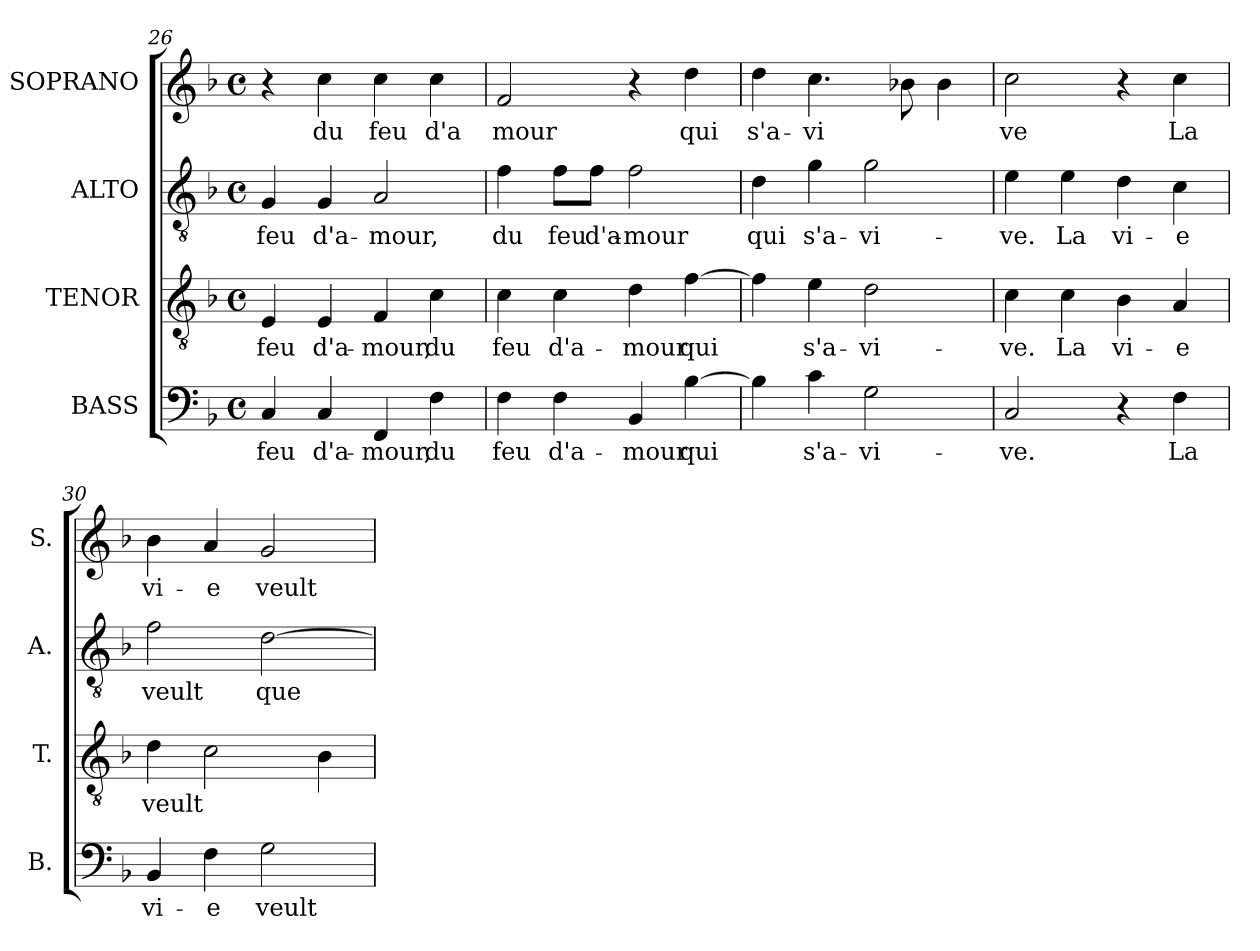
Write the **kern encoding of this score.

**kern	**text	**kern	**text	**kern	**text	**kern	**text
*part4	*part4	*part3	*part3	*part2	*part2	*part1	*part1
*staff4	*staff4	*staff3	*staff3	*staff2	*staff2	*staff1	*staff1
*I"BASS	*	*I"TENOR	*	*I"ALTO	*	*I"SOPRANO	*
*I'B.	*	*I'T.	*	*I'A.	*	*I'S.	*
*clefF4	*	*clefGv2	*	*clefGv2	*	*clefG2	*
*	*	*ITrd7c12	*	*	*	*	*
*k[b-]	*	*k[b-]	*	*k[b-]	*	*k[b-]	*
*F:	*	*F:	*	*F:	*	*F:	*
*M4/4	*	*M4/4	*	*M4/4	*	*M4/4	*
*met(c)	*	*met(c)	*	*met(c)	*	*met(c)	*
=26	=26	=26	=26	=26	=26	=26	=26
!	!LO:LY:b:color=#000000	!	!	!	!	!	!
!	!	!	!LO:LY:b:color=#000000	!	!	!	!
!	!	!	!	!	!LO:LY:b:color=#000000	!	!
4Ci/	feu	4EEi/	feu	4Gi/	feu	4r	.
!	!LO:LY:b:color=#000000	!	!	!	!	!	!
!	!	!	!LO:LY:b:color=#000000	!	!	!	!
!	!	!	!	!	!LO:LY:b:color=#000000	!	!
!	!	!	!	!	!	!	!LO:LY:b:color=#000000
4Ci/	d'a-	4EEi/	d'a-	4Gi/	d'a-	4cci\	du
!	!LO:LY:b:color=#000000	!	!	!	!	!	!
!	!	!	!LO:LY:b:color=#000000	!	!	!	!
!	!	!	!	!	!LO:LY:b:color=#000000	!	!
!	!	!	!	!	!	!	!LO:LY:b:color=#000000
4FFi/	-mour,	4FFi/	-mour,	2Ai/	-mour,	4cci\	feu
!	!LO:LY:b:color=#000000	!	!	!	!	!	!
!	!	!	!LO:LY:b:color=#000000	!	!	!	!
!	!	!	!	!	!	!	!LO:LY:b:color=#000000
4Fi\	du	4Ci\	du	.	.	4cci\	d'a
!!LO:LB:g=z
=27	=27	=27	=27	=27	=27	=27	=27
!	!LO:LY:b:color=#000000	!	!	!	!	!	!
!	!	!	!LO:LY:b:color=#000000	!	!	!	!
!	!	!	!	!	!LO:LY:b:color=#000000	!	!
!	!	!	!	!	!	!	!LO:LY:b:color=#000000
4Fi\	feu	4Ci\	feu	4fi\	du	2fi/	mour
!	!LO:LY:b:color=#000000	!	!	!	!	!	!
!	!	!	!LO:LY:b:color=#000000	!	!	!	!
!	!	!	!	!	!LO:LY:b:color=#000000	!	!
4Fi\	d'a-	4Ci\	d'a-	8fi\L	feu	.	.
!	!	!	!	!	!LO:LY:b:color=#000000	!	!
.	.	.	.	8fi\J	d'a-	.	.
!	!LO:LY:b:color=#000000	!	!	!	!	!	!
!	!	!	!LO:LY:b:color=#000000	!	!	!	!
!	!	!	!	!	!LO:LY:b:color=#000000	!	!
4BB-i/	-mour	4Di\	-mour	2fi\	-mour	4r	.
!	!LO:LY:b:color=#000000	!	!	!	!	!	!
!	!	!	!LO:LY:b:color=#000000	!	!	!	!
!	!	!	!	!	!	!	!LO:LY:b:color=#000000
[>4B-i\	qui	[>4Fi\	qui	.	.	4ddi\	qui
=28	=28	=28	=28	=28	=28	=28	=28
!	!	!	!	!	!LO:LY:b:color=#000000	!	!
!	!	!	!	!	!	!	!LO:LY:b:color=#000000
4B-i\]	.	4Fi\]	.	4di\	qui	4ddi\	s'a-
!	!LO:LY:b:color=#000000	!	!	!	!	!	!
!	!	!	!LO:LY:b:color=#000000	!	!	!	!
!	!	!	!	!	!LO:LY:b:color=#000000	!	!
!	!	!	!	!	!	!	!LO:LY:b:color=#000000
4ci\	s'a-	4Ei\	s'a-	4gi\	s'a-	4.cci\	-vi
!	!LO:LY:b:color=#000000	!	!	!	!	!	!
!	!	!	!LO:LY:b:color=#000000	!	!	!	!
!	!	!	!	!	!LO:LY:b:color=#000000	!	!
2Gi\	-vi-	2Di\	-vi-	2gi\	-vi-	.	.
.	.	.	.	.	.	8b-Xi\	.
.	.	.	.	.	.	4b-i\	.
=29	=29	=29	=29	=29	=29	=29	=29
!	!LO:LY:b:color=#000000	!	!	!	!	!	!
!	!	!	!LO:LY:b:color=#000000	!	!	!	!
!	!	!	!	!	!LO:LY:b:color=#000000	!	!
!	!	!	!	!	!	!	!LO:LY:b:color=#000000
2Ci/	-ve.	4Ci\	-ve.	4ei\	-ve.	2cci\	ve
!	!	!	!LO:LY:b:color=#000000	!	!	!	!
!	!	!	!	!	!LO:LY:b:color=#000000	!	!
.	.	4Ci\	La	4ei\	La	.	.
!	!	!	!LO:LY:b:color=#000000	!	!	!	!
!	!	!	!	!	!LO:LY:b:color=#000000	!	!
4r	.	4BB-i\	vi-	4di\	vi-	4r	.
!	!LO:LY:b:color=#000000	!	!	!	!	!	!
!	!	!	!LO:LY:b:color=#000000	!	!	!	!
!	!	!	!	!	!LO:LY:b:color=#000000	!	!
!	!	!	!	!	!	!	!LO:LY:b:color=#000000
4Fi\	La	4AAi/	-e	4ci\	-e	4cci\	La
=30	=30	=30	=30	=30	=30	=30	=30
!	!LO:LY:b:color=#000000	!	!	!	!	!	!
!	!	!	!LO:LY:b:color=#000000	!	!	!	!
!	!	!	!	!	!LO:LY:b:color=#000000	!	!
!	!	!	!	!	!	!	!LO:LY:b:color=#000000
4BB-i/	vi-	4Di\	veult	2fi\	veult	4b-i\	vi-
!	!LO:LY:b:color=#000000	!	!	!	!	!	!
!	!	!	!	!	!	!	!LO:LY:b:color=#000000
4Fi\	-e	2Ci\	.	.	.	4ai/	-e
!	!LO:LY:b:color=#000000	!	!	!	!	!	!
!	!	!	!	!	!LO:LY:b:color=#000000	!	!
!	!	!	!	!	!	!	!LO:LY:b:color=#000000
2Gi\	veult	.	.	[>2di\	que	2gi/	veult
.	.	4BB-i\	.	.	.	.	.
=	=	=	=	=	=	=	=
*-	*-	*-	*-	*-	*-	*-	*-
